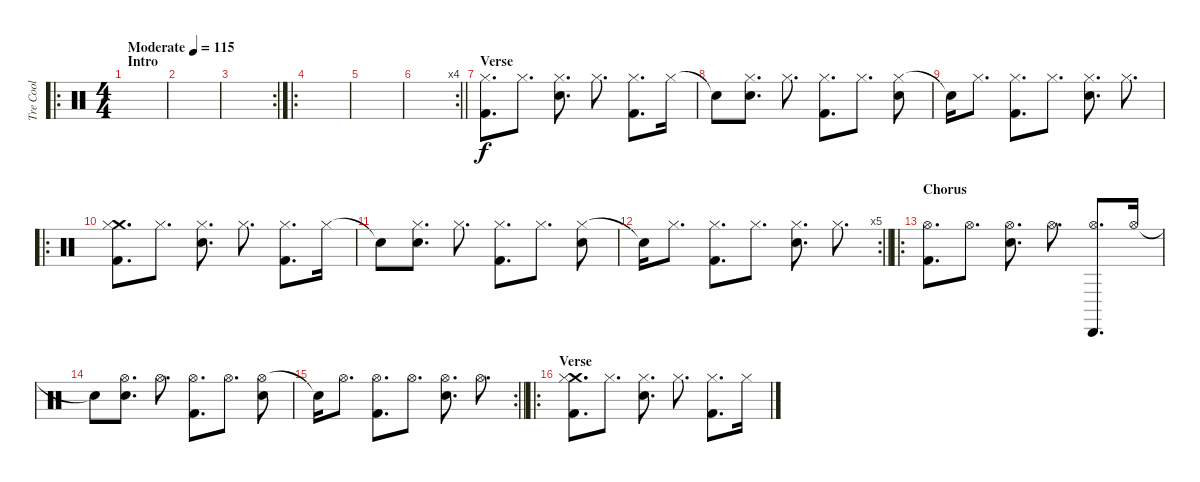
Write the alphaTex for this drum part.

\track ("Tre Cool" "Tre Cool") {instrument percussion}
\staff {score}
\articulation defaults
\ro
\ts (4 4)
\section ("" "Intro")
\tempo (115 "Moderate")
\clef neutral
\ks c
|
|
\rc 2
|
\ro
|
|
\rc 4
\barLineRight lightlight
|
\section ("" "Verse")
("Hi-Hat (closed)" "Kick (hit) 2").8{d} "Hi-Hat (closed)".8{d} ("Hi-Hat (closed)" "Electric Snare (hit)").8{d} "Hi-Hat (closed)".8{d} ("Hi-Hat (closed)" "Kick (hit) 2").8{d} "Hi-Hat (closed)".16 |
"Snare (hit)"{t}.8 ("Hi-Hat (closed)" "Electric Snare (hit)").8{d} "Hi-Hat (closed)".8{d} ("Hi-Hat (closed)" "Kick (hit) 2").8{d} "Hi-Hat (closed)".8{d} ("Hi-Hat (closed)" "Electric Snare (hit)").8 |
"Snare (hit)"{t}.16 "Hi-Hat (closed)".8{d} ("Hi-Hat (closed)" "Kick (hit) 2").8{d} "Hi-Hat (closed)".8{d} ("Hi-Hat (closed)" "Electric Snare (hit)").8{d} "Hi-Hat (closed)".8{d} |
\ro
("Crash medium (hit)" "Hi-Hat (closed)" "Kick (hit) 2").8{d} "Hi-Hat (closed)".8{d} ("Hi-Hat (closed)" "Electric Snare (hit)").8{d} "Hi-Hat (closed)".8{d} ("Hi-Hat (closed)" "Kick (hit) 2").8{d} "Hi-Hat (closed)".16 |
"Snare (hit)"{t}.8 ("Hi-Hat (closed)" "Electric Snare (hit)").8{d} "Hi-Hat (closed)".8{d} ("Hi-Hat (closed)" "Kick (hit) 2").8{d} "Hi-Hat (closed)".8{d} ("Hi-Hat (closed)" "Electric Snare (hit)").8 |
\rc 5
\barLineRight lightlight "Snare (hit)"{t}.16 "Hi-Hat (closed)".8{d}
("Hi-Hat (closed)" "Kick (hit) 2").8{d} "Hi-Hat (closed)".8{d} ("Hi-Hat (closed)" "Electric Snare (hit)").8{d} "Hi-Hat (closed)".8{d} |
\ro
\section ("" "Chorus")
("Hi-Hat (open)" "Kick (hit) 2").8{d} "Hi-Hat (open)".8{d} ("Hi-Hat (open)" "Electric Snare (hit)").8{d} "Hi-Hat (open)".8{d} ("Hi-Hat (open)" "Cabasa (hit)").8{d} "Hi-Hat (open)".16 |
"Snare (hit)"{t}.8 ("Hi-Hat (open)" "Electric Snare (hit)").8{d} "Hi-Hat (open)".8{d} ("Hi-Hat (open)" "Kick (hit) 2").8{d} "Hi-Hat (open)".8{d} ("Hi-Hat (open)" "Electric Snare (hit)").8 |
\rc 2
\barLineRight lightlight "Snare (hit)"{t}.16 "Hi-Hat (open)".8{d}
("Hi-Hat (open)" "Kick (hit) 2").8{d} "Hi-Hat (open)".8{d} ("Hi-Hat (open)" "Electric Snare (hit)").8{d} "Hi-Hat (open)".8{d} |
\ro
\section ("" "Verse")
("Crash medium (hit)" "Hi-Hat (closed)" "Kick (hit) 2").8{d} "Hi-Hat (closed)".8{d} ("Hi-Hat (closed)" "Electric Snare (hit)").8{d} "Hi-Hat (closed)".8{d} ("Hi-Hat (closed)" "Kick (hit) 2").8{d} "Hi-Hat (closed)".16
